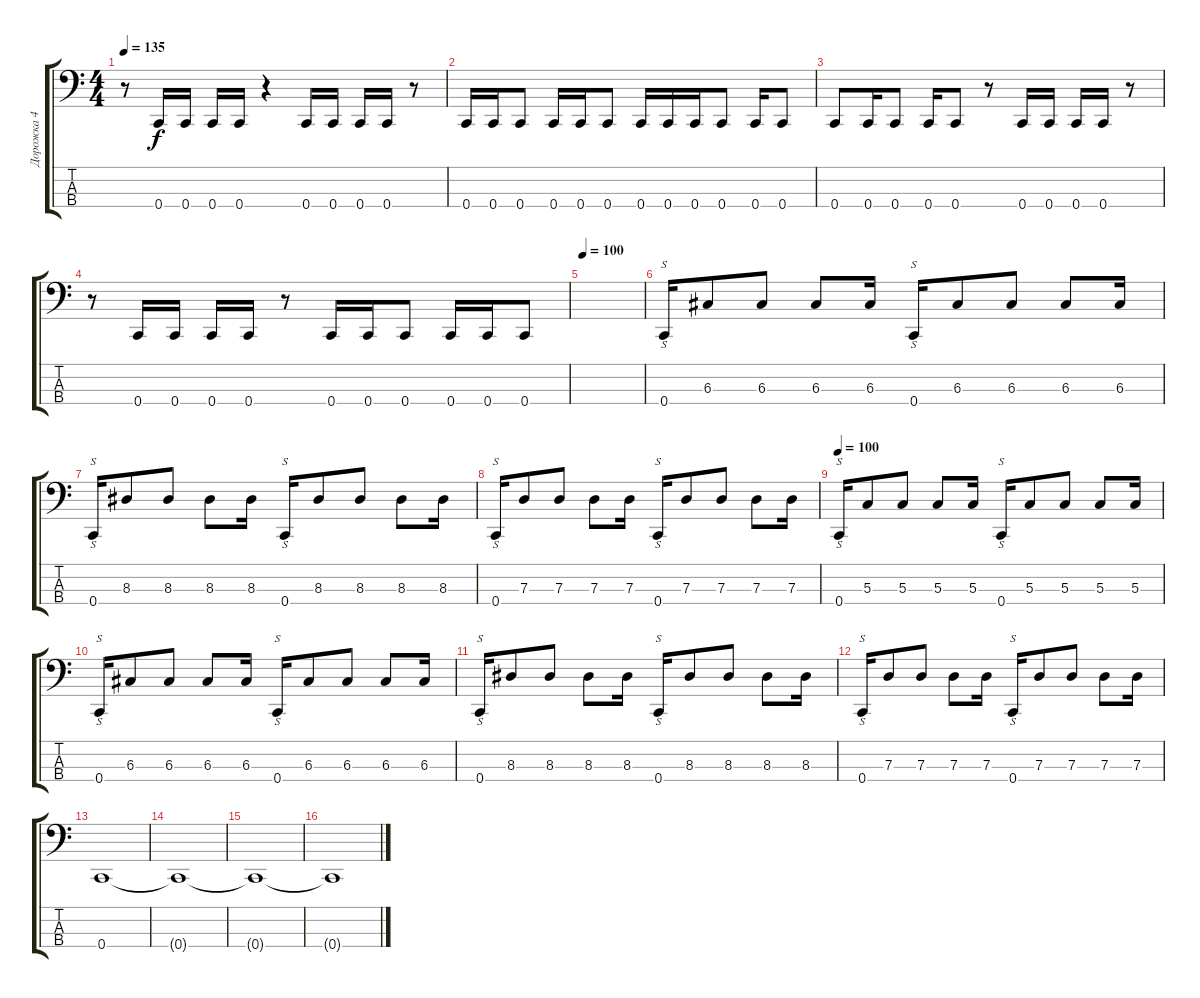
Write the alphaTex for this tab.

\track ("Дорожка 4" "Дорожка 4") {instrument electricbassfinger}
\staff {score tabs}
\tuning (F2 C2 G1 C1) {hide}
\ts (4 4)
\tempo 135
\clef f4
\ks c
r.8{dy f} 0.4.16 0.4.16 0.4.16 0.4.16 r.4 0.4.16 0.4.16 0.4.16 0.4.16 r.8 |
0.4.16 0.4.16 0.4.8 0.4.16 0.4.16 0.4.8 0.4.16 0.4.16 0.4.16 0.4.8 0.4.16 0.4.8 |
0.4.8 0.4.16 0.4.8 0.4.16 0.4.8 r.8 0.4.16 0.4.16 0.4.16 0.4.16 r.8 |
r.8 0.4.16 0.4.16 0.4.16 0.4.16 r.8 0.4.16 0.4.16 0.4.8 0.4.16 0.4.16 0.4.8 |
\tempo 100
|
0.4.16{s} 6.3.8 6.3.8 6.3.8 6.3.16 0.4.16{s} 6.3.8 6.3.8 6.3.8 6.3.16 |
0.4.16{s} 8.3.8 8.3.8 8.3.8 8.3.16 0.4.16{s} 8.3.8 8.3.8 8.3.8 8.3.16 |
0.4.16{s} 7.3.8 7.3.8 7.3.8 7.3.16 0.4.16{s} 7.3.8 7.3.8 7.3.8 7.3.16 |
\tempo 100
0.4.16{s} 5.3.8 5.3.8 5.3.8 5.3.16 0.4.16{s} 5.3.8 5.3.8 5.3.8 5.3.16 |
0.4.16{s} 6.3.8 6.3.8 6.3.8 6.3.16 0.4.16{s} 6.3.8 6.3.8 6.3.8 6.3.16 |
0.4.16{s} 8.3.8 8.3.8 8.3.8 8.3.16 0.4.16{s} 8.3.8 8.3.8 8.3.8 8.3.16 |
0.4.16{s} 7.3.8 7.3.8 7.3.8 7.3.16 0.4.16{s} 7.3.8 7.3.8 7.3.8 7.3.16 |
0.4.1 |
0.4{t}.1 |
0.4{t}.1{volume 0} |
0.4{t}.1
